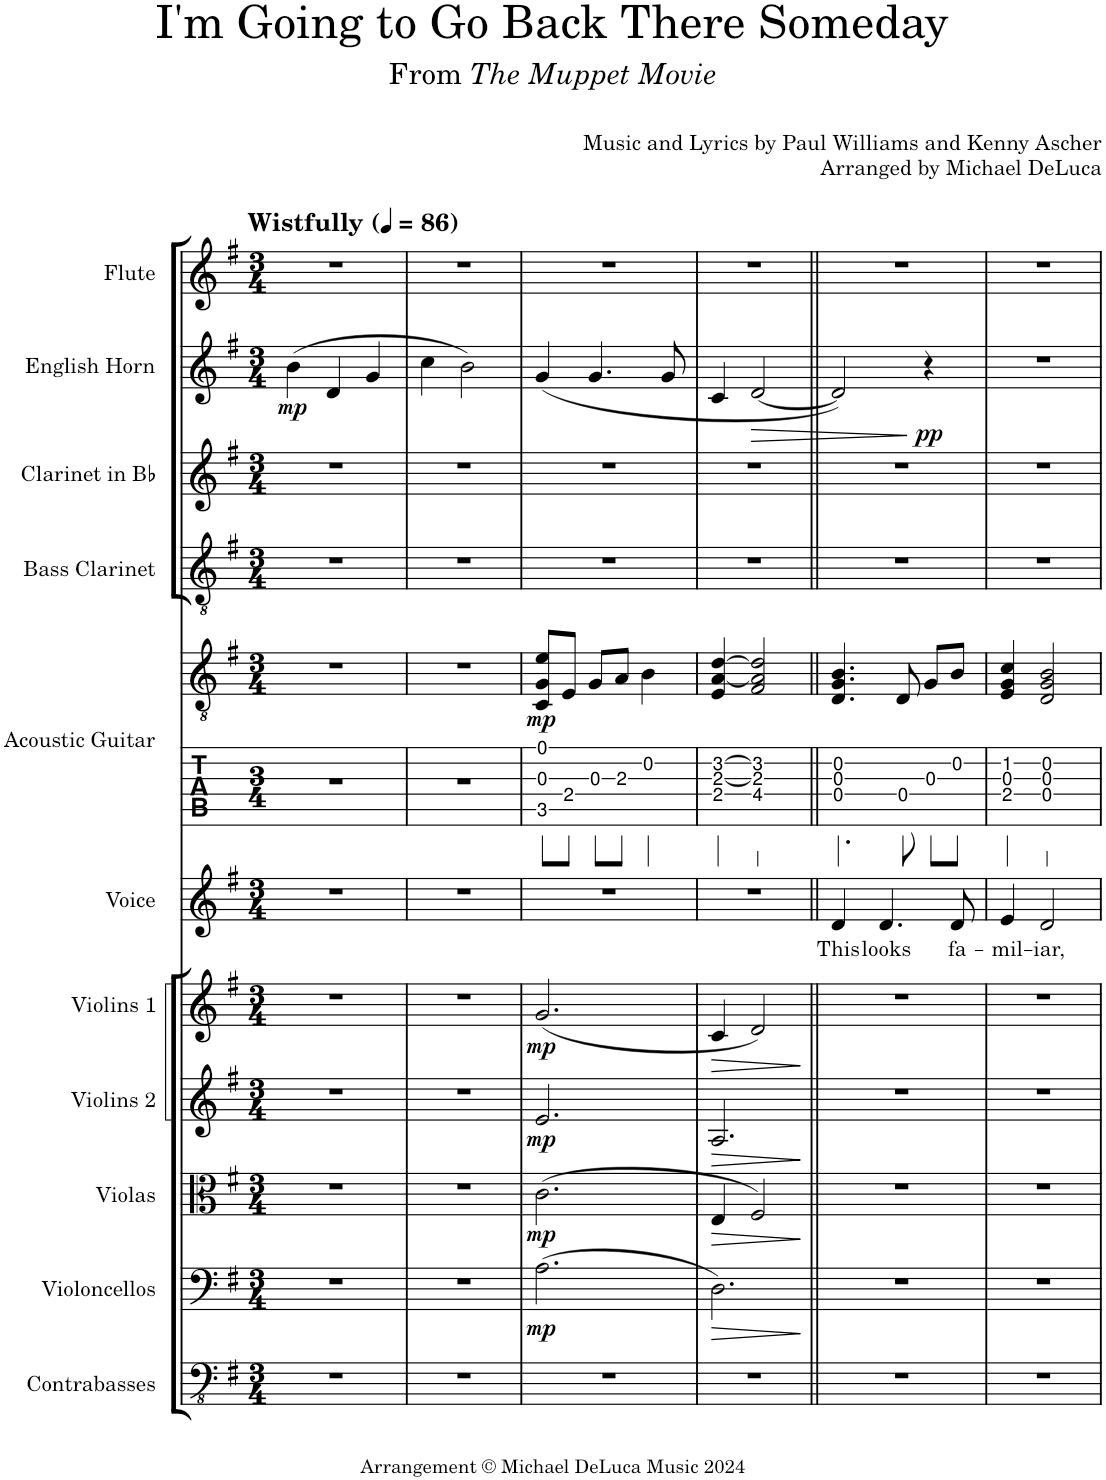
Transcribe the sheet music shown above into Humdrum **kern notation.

**kern	**kern	**dynam	**kern	**dynam	**kern	**dynam	**kern	**dynam	**kern	**text	**kern	**kern	**dynam	**kern	**kern	**kern	**dynam	**kern
*part11	*part10	*part10	*part9	*part9	*part8	*part8	*part7	*part7	*part6	*part6	*part5	*part5	*part5	*part4	*part3	*part2	*part2	*part1
*staff12	*staff11	*staff11	*staff10	*staff10	*staff9	*staff9	*staff8	*staff8	*staff7	*staff7	*staff6	*staff5	*staff5/6	*staff4	*staff3	*staff2	*staff2	*staff1
*I"Contrabasses	*I"Violoncellos	*	*I"Violas	*	*I"Violins 2	*	*I"Violins 1	*	*I"Voice	*	*I"Acoustic Guitar	*	*	*I"Bass Clarinet	*I"Clarinet in Bb	*I"English Horn	*	*I"Flute
*I'Cbs.	*I'Vcs.	*	*I'Vlas.	*	*I'Vlns. 2	*	*I'Vlns. 1	*	*I'Vo.	*	*I'Guit.	*	*	*I'B. Cl.	*I'Cl. in Bb	*I'E. Hn.	*	*I'Fl.
*	*	*	*	*	*	*	*	*	*	*	*stria6	*	*	*	*	*	*	*
*clefFv4	*clefF4	*	*clefC3	*	*clefG2	*	*clefG2	*	*clefG2	*	*	*clefGv2	*	*clefGv2	*clefG2	*clefG2	*	*clefG2
*	*	*	*	*	*	*	*	*	*	*	*	*	*	*Trd8c14	*Trd1c2	*Trd4c7	*	*
*k[f#]	*k[f#]	*	*k[f#]	*	*k[f#]	*	*k[f#]	*	*k[f#]	*	*k[f#]	*k[f#]	*	*k[f#]	*k[f#]	*k[f#]	*	*k[f#]
*M3/4	*M3/4	*	*M3/4	*	*M3/4	*	*M3/4	*	*M3/4	*	*M3/4	*M3/4	*	*M3/4	*M3/4	*M3/4	*	*M3/4
*MM86	*MM86	*	*MM86	*	*MM86	*	*MM86	*	*MM86	*	*MM86	*MM86	*	*MM86	*MM86	*MM86	*	*MM86
=1	=1	=1	=1	=1	=1	=1	=1	=1	=1	=1	=1	=1	=1	=1	=1	=1	=1	=1
!	!	!	!	!	!	!	!	!	!	!	!	!	!	!	!	!	!	!LO:TX:a:B:t=Wistfully
!	!	!	!	!	!	!	!	!	!	!	!	!	!	!	!	!	!LO:DY:b	!
2.r	2.r	.	2.r	.	2.r	.	2.r	.	2.r	.	2.r	2.r	.	2.r	2.r	(4b\	mp	2.r
.	.	.	.	.	.	.	.	.	.	.	.	.	.	.	.	4d/	.	.
.	.	.	.	.	.	.	.	.	.	.	.	.	.	.	.	4g/	.	.
=2	=2	=2	=2	=2	=2	=2	=2	=2	=2	=2	=2	=2	=2	=2	=2	=2	=2	=2
2.r	2.r	.	2.r	.	2.r	.	2.r	.	2.r	.	2.r	2.r	.	2.r	2.r	4cc\	.	2.r
.	.	.	.	.	.	.	.	.	.	.	.	.	.	.	.	2b\)	.	.
=3	=3	=3	=3	=3	=3	=3	=3	=3	=3	=3	=3	=3	=3	=3	=3	=3	=3	=3
!	!	!LO:DY:b	!	!LO:DY:b	!	!LO:DY:b	!	!LO:DY:b	!	!	!	!	!LO:DY:b	!	!	!	!	!
2.r	(2.A\	mp	(2.c\	mp	2.e/	mp	(2.g/	mp	2.r	.	8C\ 8G\ 8e\L	8C/ 8G/ 8e/L	mp	2.r	2.r	(4g/	.	2.r
.	.	.	.	.	.	.	.	.	.	.	8E\J	8E/J	.	.	.	.	.	.
.	.	.	.	.	.	.	.	.	.	.	8G\L	8G/L	.	.	.	4.g/	.	.
.	.	.	.	.	.	.	.	.	.	.	8A\J	8A/J	.	.	.	.	.	.
.	.	.	.	.	.	.	.	.	.	.	4B\	4B\	.	.	.	.	.	.
.	.	.	.	.	.	.	.	.	.	.	.	.	.	.	.	8g/	.	.
=4	=4	=4	=4	=4	=4	=4	=4	=4	=4	=4	=4	=4	=4	=4	=4	=4	=4	=4
!	!	!LO:HP:b	!	!LO:HP:b	!	!LO:HP:b	!	!LO:HP:b	!	!	!	!	!	!	!	!	!	!
2.r	2.D\)	>	4E/	>	2.A/	>	4c/	>	2.r	.	4E\ [4A\ [4d\	4E/ [4A/ [4d/	.	2.r	2.r	4c/	.	2.r
!	!	!	!	!	!	!	!	!	!	!	!	!	!	!	!	!	!LO:HP:b	!
.	.	.	2F#/)	.	.	.	2d/)	.	.	.	2F#\ 2A\] 2d\]	2F#/ 2A/] 2d/]	.	.	.	[2d/	>	.
.	.	]	.	]	.	]	.	]	.	.	.	.	.	.	.	.	.	.
=5||	=5||	=5||	=5||	=5||	=5||	=5||	=5||	=5||	=5||	=5||	=5||	=5||	=5||	=5||	=5||	=5||	=5||	=5||
!	!	!	!	!	!	!	!	!	!	!LO:LY:b	!	!	!	!	!	!	!	!
2.r	2.r	.	2.r	.	2.r	.	2.r	.	4d/	This	4.D\ 4.G\ 4.B\	4.D/ 4.G/ 4.B/	.	2.r	2.r	2d/])	.	2.r
!	!	!	!	!	!	!	!	!	!	!LO:LY:b	!	!	!	!	!	!	!	!
.	.	.	.	.	.	.	.	.	4.d/	looks	.	.	.	.	.	.	.	.
.	.	.	.	.	.	.	.	.	.	.	8D\	8D/	.	.	.	.	.	.
!	!	!	!	!	!	!	!	!	!	!	!	!	!	!	!	!	!LO:DY:n=1:b	!
.	.	.	.	.	.	.	.	.	.	.	8G\L	8G/L	.	.	.	4r	] pp	.
!	!	!	!	!	!	!	!	!	!	!LO:LY:b	!	!	!	!	!	!	!	!
.	.	.	.	.	.	.	.	.	8d/	fa-	8B\J	8B/J	.	.	.	.	.	.
=6	=6	=6	=6	=6	=6	=6	=6	=6	=6	=6	=6	=6	=6	=6	=6	=6	=6	=6
!	!	!	!	!	!	!	!	!	!	!LO:LY:b	!	!	!	!	!	!	!	!
2.r	2.r	.	2.r	.	2.r	.	2.r	.	4e/	-mil-	4E\ 4G\ 4c\	4E/ 4G/ 4c/	.	2.r	2.r	2.r	.	2.r
!	!	!	!	!	!	!	!	!	!	!LO:LY:b	!	!	!	!	!	!	!	!
.	.	.	.	.	.	.	.	.	2d/	-iar,	2D\ 2G\ 2B\	2D/ 2G/ 2B/	.	.	.	.	.	.
=	=	=	=	=	=	=	=	=	=	=	=	=	=	=	=	=	=	=
*-	*-	*-	*-	*-	*-	*-	*-	*-	*-	*-	*-	*-	*-	*-	*-	*-	*-	*-
